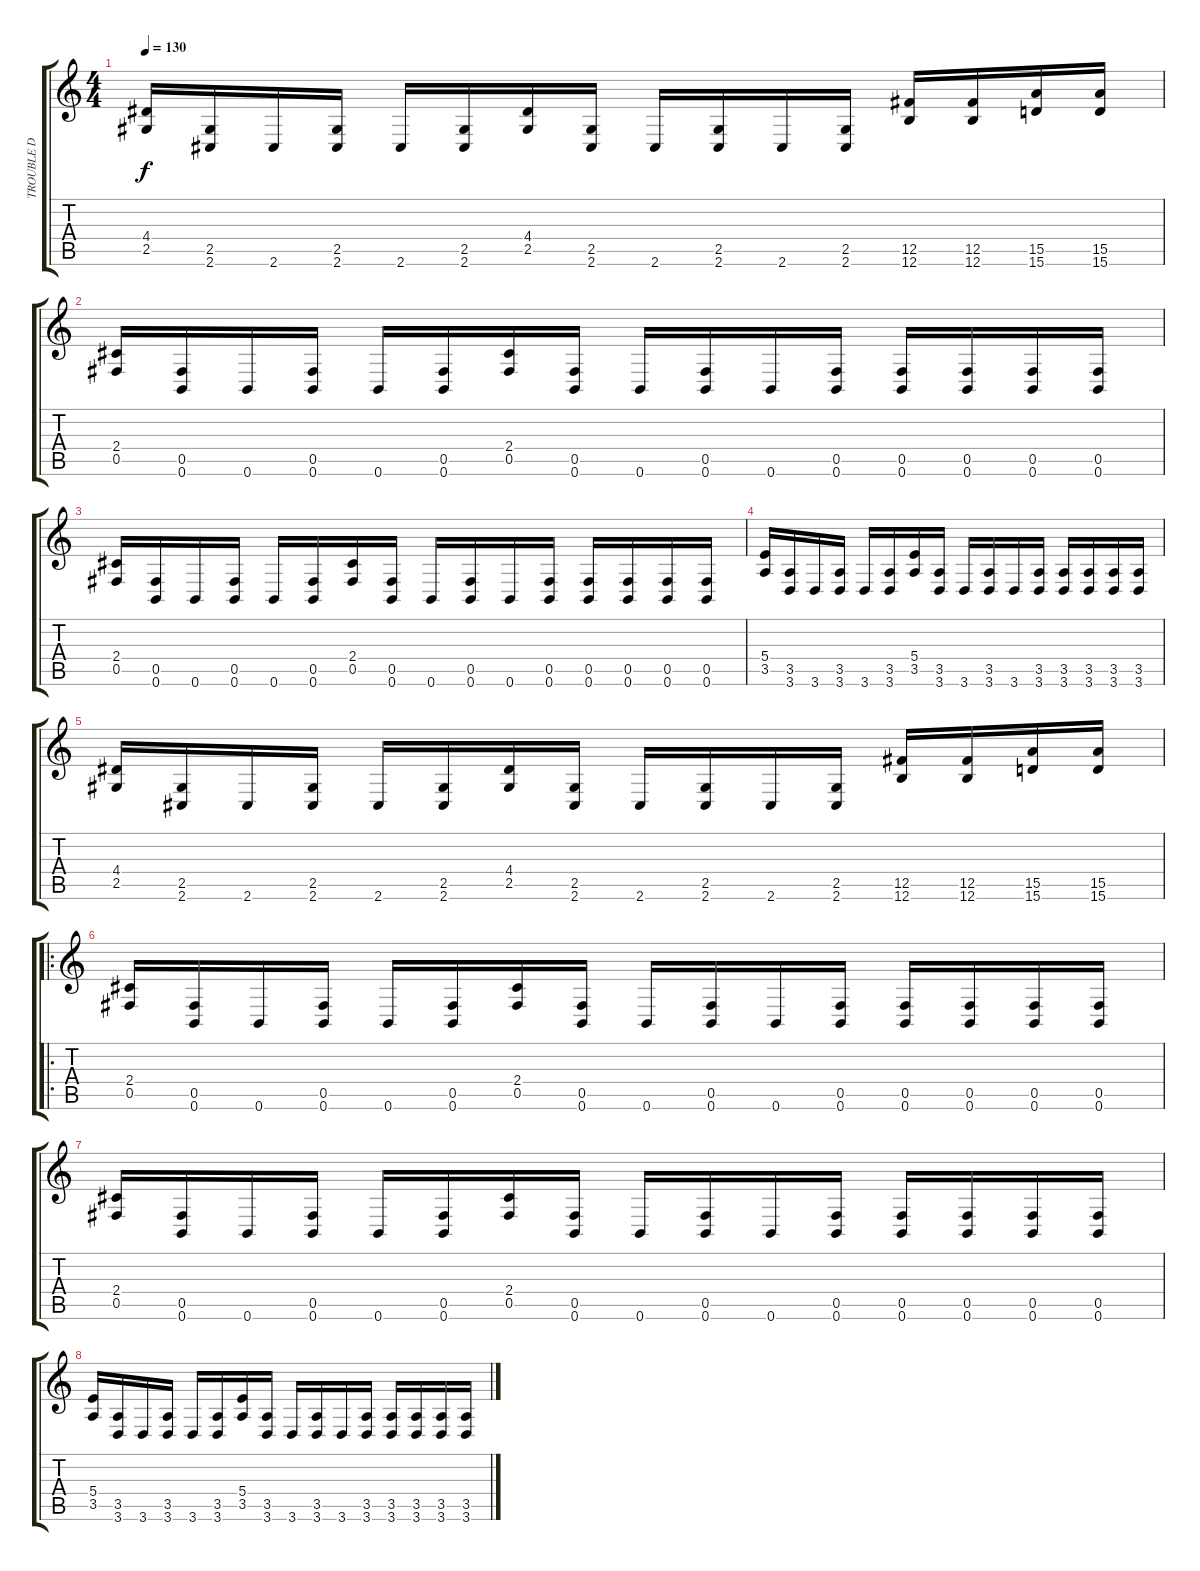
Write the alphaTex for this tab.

\track ("TROUBLE D" "TROUBLE D") {instrument electricbassfinger}
\staff {score tabs}
\tuning (Db4 Ab3 E3 B2 Gb2 B1) {hide}
\ts (4 4)
\tempo 130
\clef g2
\ks c
(4.4 2.5).16{dy f} (2.5 2.6).16 2.6.16 (2.5 2.6).16 2.6.16 (2.5 2.6).16 (4.4 2.5).16 (2.5 2.6).16 2.6.16 (2.5 2.6).16 2.6.16 (2.5 2.6).16 (12.5 12.6).16 (12.5 12.6).16 (15.5 15.6).16 (15.5 15.6).16 |
(2.4 0.5).16 (0.5 0.6).16 0.6.16 (0.5 0.6).16 0.6.16 (0.5 0.6).16 (2.4 0.5).16 (0.5 0.6).16 0.6.16 (0.5 0.6).16 0.6.16 (0.5 0.6).16 (0.5 0.6).16 (0.5 0.6).16 (0.5 0.6).16 (0.5 0.6).16 |
(2.4 0.5).16 (0.5 0.6).16 0.6.16 (0.5 0.6).16 0.6.16 (0.5 0.6).16 (2.4 0.5).16 (0.5 0.6).16 0.6.16 (0.5 0.6).16 0.6.16 (0.5 0.6).16 (0.5 0.6).16 (0.5 0.6).16 (0.5 0.6).16 (0.5 0.6).16 |
(5.4 3.5).16 (3.5 3.6).16 3.6.16 (3.5 3.6).16 3.6.16 (3.5 3.6).16 (5.4 3.5).16 (3.5 3.6).16 3.6.16 (3.5 3.6).16 3.6.16 (3.5 3.6).16 (3.5 3.6).16 (3.5 3.6).16 (3.5 3.6).16 (3.5 3.6).16 |
(4.4 2.5).16 (2.5 2.6).16 2.6.16 (2.5 2.6).16 2.6.16 (2.5 2.6).16 (4.4 2.5).16 (2.5 2.6).16 2.6.16 (2.5 2.6).16 2.6.16 (2.5 2.6).16 (12.5 12.6).16 (12.5 12.6).16 (15.5 15.6).16 (15.5 15.6).16 |
\ro
(2.4 0.5).16 (0.5 0.6).16 0.6.16 (0.5 0.6).16 0.6.16 (0.5 0.6).16 (2.4 0.5).16 (0.5 0.6).16 0.6.16 (0.5 0.6).16 0.6.16 (0.5 0.6).16 (0.5 0.6).16 (0.5 0.6).16 (0.5 0.6).16 (0.5 0.6).16 |
(2.4 0.5).16 (0.5 0.6).16 0.6.16 (0.5 0.6).16 0.6.16 (0.5 0.6).16 (2.4 0.5).16 (0.5 0.6).16 0.6.16 (0.5 0.6).16 0.6.16 (0.5 0.6).16 (0.5 0.6).16 (0.5 0.6).16 (0.5 0.6).16 (0.5 0.6).16 |
(5.4 3.5).16 (3.5 3.6).16 3.6.16 (3.5 3.6).16 3.6.16 (3.5 3.6).16 (5.4 3.5).16 (3.5 3.6).16 3.6.16 (3.5 3.6).16 3.6.16 (3.5 3.6).16 (3.5 3.6).16 (3.5 3.6).16 (3.5 3.6).16 (3.5 3.6).16
